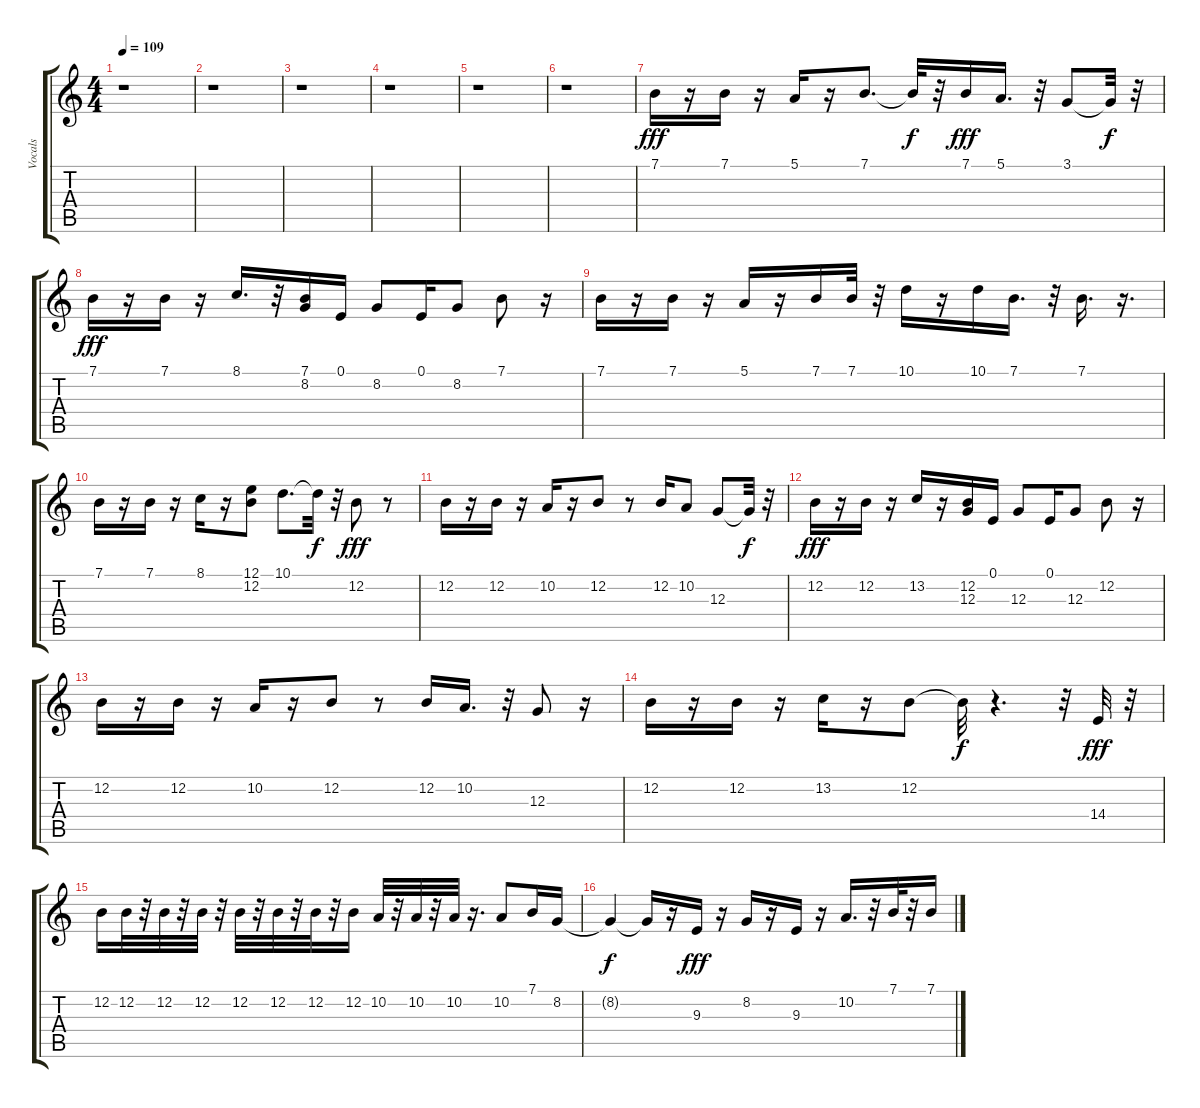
\track ("Vocals" "Vocals") {instrument voiceoohs}
\staff {score tabs}
\tuning (E4 B3 G3 D3 A2 E2) {hide}
\ts (4 4)
\tempo 109
\clef g2
\ks c
r.1{dy fff} |
r.1 |
r.1 |
r.1 |
r.1 |
r.1 |
7.1.16 r.16 7.1.16 r.16 5.1.16 r.16 7.1.8{d} 7.1{t}.32{dy f} r.32 7.1.16{dy fff} 5.1.16{d} r.32 3.1.8 3.1{t}.32{dy f} r.32 |
7.1.16{dy fff} r.16 7.1.16 r.16 8.1.16{d} r.32 (7.1 8.2).16 0.1.16 8.2.8 0.1.16 8.2.8 7.1.8 r.16 |
7.1.16 r.16 7.1.16 r.16 5.1.16 r.16 7.1.16 7.1.32 r.32 10.1.16 r.16 10.1.16 7.1.16{d} r.32 7.1.16{d} r.16{d} |
7.1.16 r.16 7.1.16 r.16 8.1.16 r.16 (12.1 12.2).8 10.1.8{d} 10.1{t}.32{dy f} r.32 12.2.8{dy fff} r.8 |
12.2.16 r.16 12.2.16 r.16 10.2.16 r.16 12.2.8 r.8 12.2.16 10.2.8 12.3.8 12.3{t}.32{dy f} r.32 |
12.2.16{dy fff} r.16 12.2.16 r.16 13.2.16 r.16 (12.2 12.3).16 0.1.16 12.3.8 0.1.16 12.3.8 12.2.8 r.16 |
12.2.16 r.16 12.2.16 r.16 10.2.16 r.16 12.2.8 r.8 12.2.16 10.2.16{d} r.32 12.3.8 r.16 |
12.2.16 r.16 12.2.16 r.16 13.2.16 r.16 12.2.8 12.2{t}.32{dy f} r.4{d} r.32 14.4.32{dy fff} r.32 |
12.2.16 12.2.32 r.32 12.2.32 r.32 12.2.32 r.32 12.2.32 r.32 12.2.32 r.32 12.2.32 r.32 12.2.16 10.2.32 r.32 10.2.32 r.32 10.2.32 r.16{d} 10.2.8 7.1.16 8.2.16 |
8.2{t}.4{dy f} 8.2{t}.16 r.16 9.3.16{dy fff} r.16 8.2.16 r.16 9.3.16 r.16 10.2.16{d} r.32 7.1.32 r.32 7.1.16
